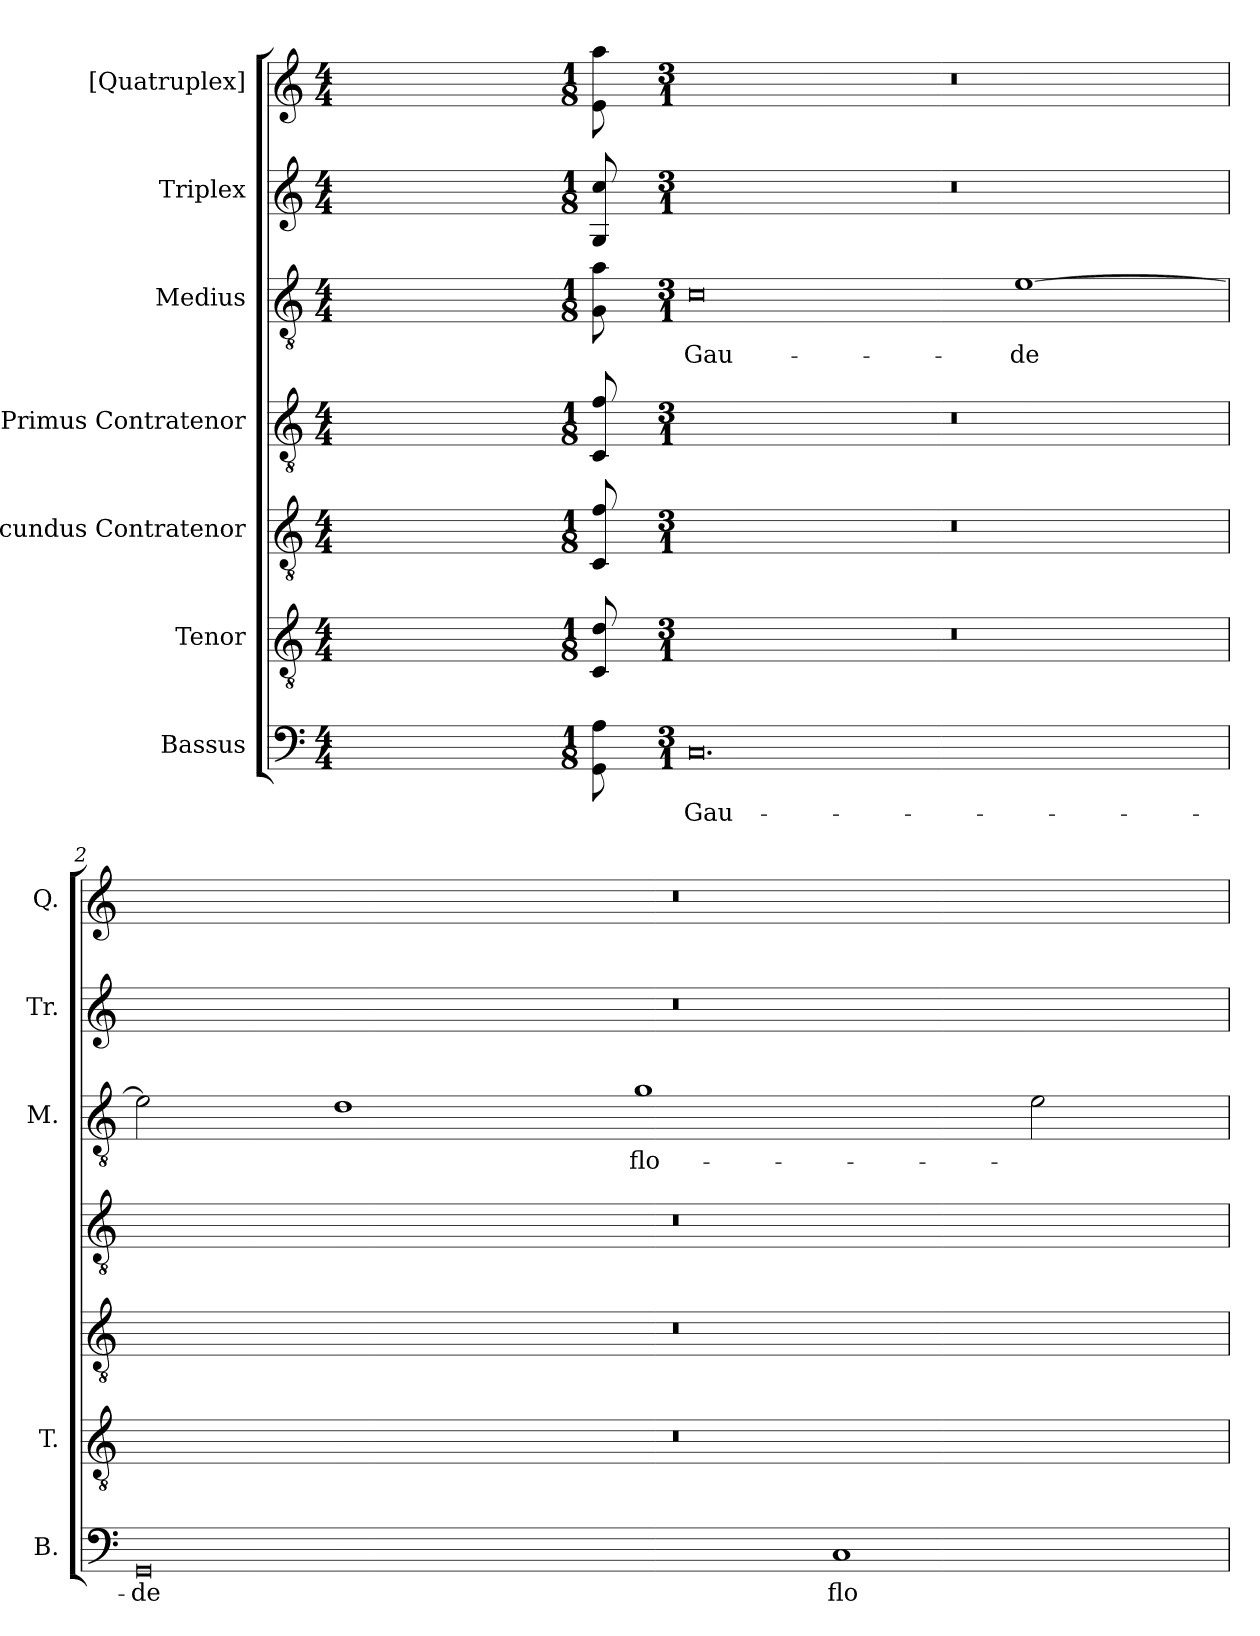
**kern	**text	**kern	**kern	**kern	**kern	**text	**kern	**kern
*part7	*part7	*part6	*part5	*part4	*part3	*part3	*part2	*part1
*staff7	*staff7	*staff6	*staff5	*staff4	*staff3	*staff3	*staff2	*staff1
*I"Bassus	*	*I"Tenor	*I"Secundus Contratenor	*I"Primus Contratenor	*I"Medius	*	*I"Triplex	*I"[Quatruplex]
*I'B.	*	*I'T.	*	*	*I'M.	*	*I'Tr.	*I'Q.
!!LO:PB:g=z
*clefF4	*	*clefGv2	*clefGv2	*clefGv2	*clefGv2	*	*clefG2	*clefG2
*	*	*ITrd7c12	*ITrd7c12	*ITrd7c12	*ITrd7c12	*	*	*
*k[]	*	*k[]	*k[]	*k[]	*k[]	*	*k[]	*k[]
*C:	*	*C:	*C:	*C:	*C:	*	*C:	*C:
*M4/4	*	*M4/4	*M4/4	*M4/4	*M4/4	*	*M4/4	*M4/4
=1	=1	=1	=1	=1	=1	=1	=1	=1
1ryy	.	1ryy	1ryy	1ryy	1ryy	.	1ryy	1ryy
=2-	=2-	=2-	=2-	=2-	=2-	=2-	=2-	=2-
*M1/8	*	*M1/8	*M1/8	*M1/8	*M1/8	*	*M1/8	*M1/8
8GGi\ 8Ai	.	8CCi/ 8Di	8CCi/ 8Fi	8CCi/ 8Fi	8GGi\ 8Ai	.	8Gi/ 8cci	8ei\ 8aai
=1-	=1-	=1-	=1-	=1-	=1-	=1-	=1-	=1-
*M3/1	*	*M3/1	*M3/1	*M3/1	*M3/1	*	*M3/1	*M3/1
!	!LO:LY:b:color=#000000	!LO:N:vis=1	!LO:N:vis=1	!LO:N:vis=1	!	!	!	!
!	!	!	!	!	!	!LO:LY:b:color=#000000	!LO:N:vis=1	!LO:N:vis=1
0.Ci	Gau-	0.r	0.r	0.r	0Ci	Gau-	0.r	0.r
!	!	!	!	!	!	!LO:LY:b:color=#000000	!	!
.	.	.	.	.	[>1Ei	-de	.	.
=2`	=2`	=2`	=2`	=2`	=2`	=2`	=2`	=2`
!	!LO:LY:b:color=#000000	!LO:N:vis=1	!LO:N:vis=1	!LO:N:vis=1	!	!	!LO:N:vis=1	!LO:N:vis=1
0GGi	-de	0.r	0.r	0.r	2Ei\]	.	0.r	0.r
.	.	.	.	.	1Di	.	.	.
!	!	!	!	!	!	!LO:LY:b:color=#000000	!	!
.	.	.	.	.	1Gi	flo-	.	.
!	!LO:LY:b:color=#000000	!	!	!	!	!	!	!
1Ci	flo-	.	.	.	.	.	.	.
.	.	.	.	.	2Ei\	.	.	.
=`	=`	=`	=`	=`	=`	=`	=`	=`
*-	*-	*-	*-	*-	*-	*-	*-	*-
